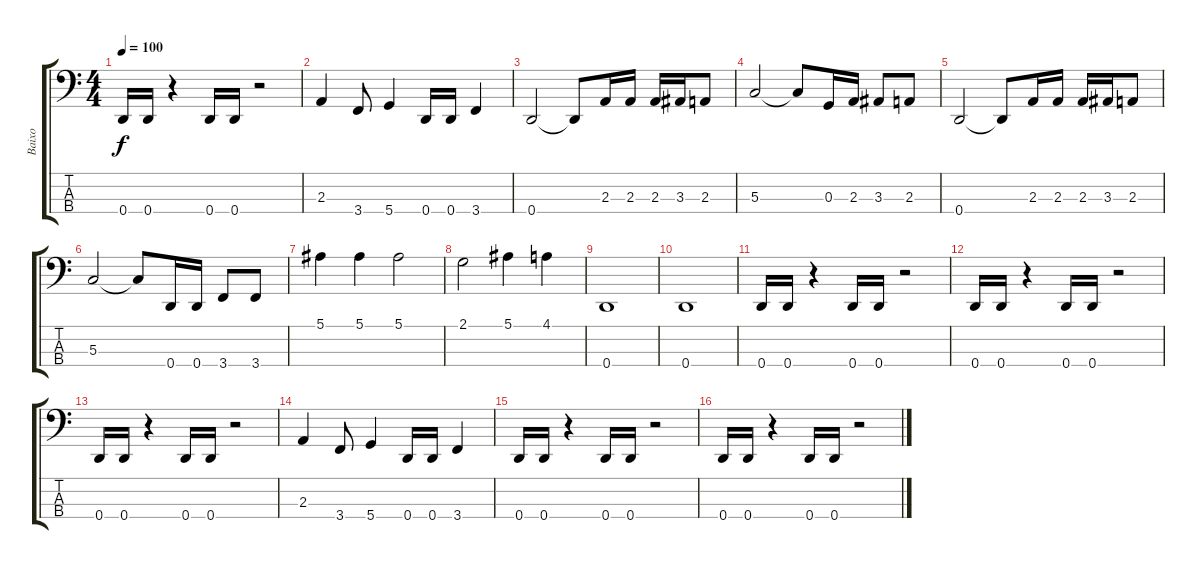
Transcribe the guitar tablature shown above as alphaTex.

\track ("Baixo" "Baixo") {instrument synthbass2}
\staff {score tabs}
\tuning (F2 C2 G1 D1) {hide}
\ts (4 4)
\tempo 100
\clef f4
\ks c
0.4.16{dy f} 0.4.16 r.4 0.4.16 0.4.16 r.2 |
2.3.4 3.4.8 5.4.4 0.4.16 0.4.16 3.4.4 |
0.4.2 0.4{t}.8 2.3.16 2.3.16 2.3.16 3.3.16 2.3.8 |
5.3.2 5.3{t}.8 0.3.16 2.3.16 3.3.8 2.3.8 |
0.4.2 0.4{t}.8 2.3.16 2.3.16 2.3.16 3.3.16 2.3.8 |
5.3.2 5.3{t}.8 0.4.16 0.4.16 3.4.8 3.4.8 |
5.1.4 5.1.4 5.1.2 |
2.1.2 5.1.4 4.1.4 |
0.4.1 |
0.4.1 |
0.4.16 0.4.16 r.4 0.4.16 0.4.16 r.2 |
0.4.16 0.4.16 r.4 0.4.16 0.4.16 r.2 |
0.4.16 0.4.16 r.4 0.4.16 0.4.16 r.2 |
2.3.4 3.4.8 5.4.4 0.4.16 0.4.16 3.4.4 |
0.4.16 0.4.16 r.4 0.4.16 0.4.16 r.2 |
0.4.16 0.4.16 r.4 0.4.16 0.4.16 r.2
